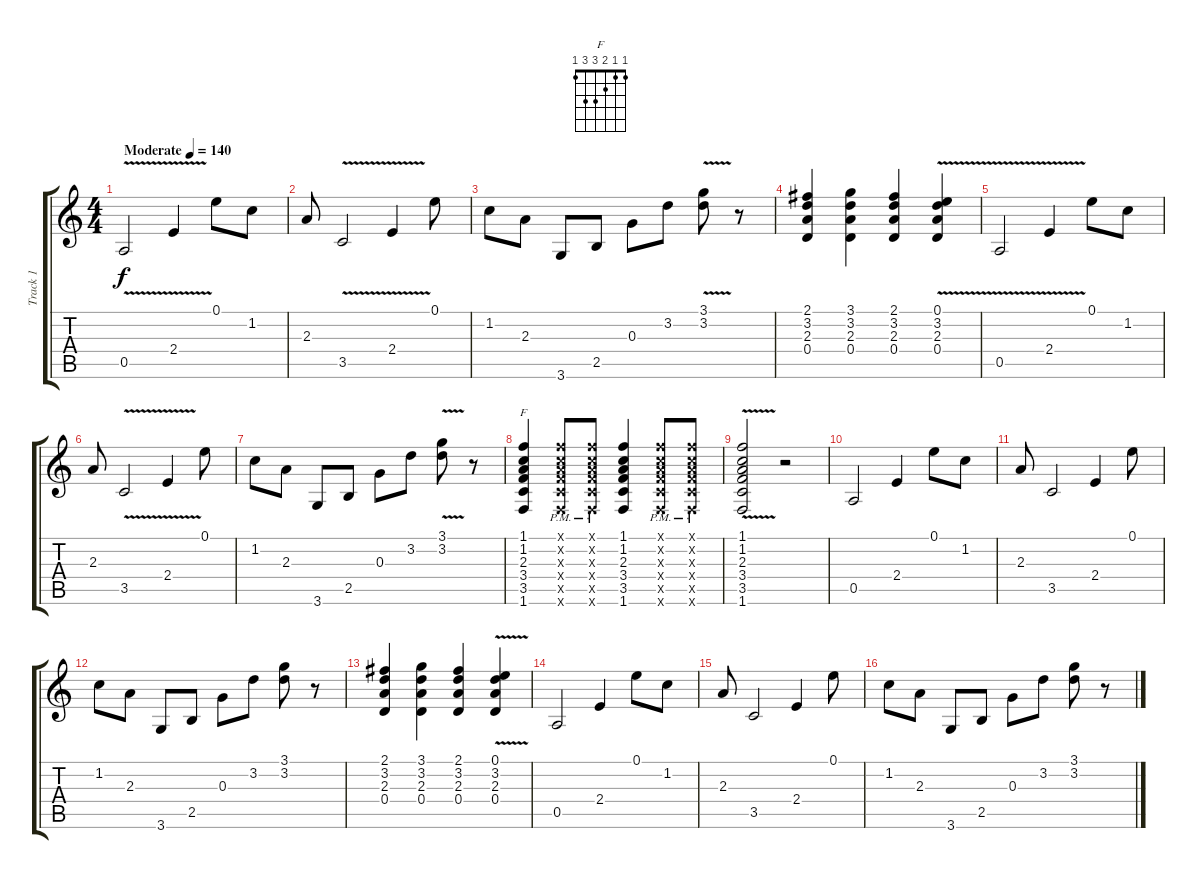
\track ("Track 1" "Track 1") {instrument acousticguitarsteel}
\staff {score tabs}
\tuning (E4 B3 G3 D3 A2 E2) {hide}
\chord ("F" 1 1 2 3 3 1)
\ts (4 4)
\tempo (140 "Moderate")
\clef g2
\ks c
0.5{v}.2{dy f instrument acousticguitarsteel} 2.4{v}.4 0.1.8 1.2.8 |
2.3.8 3.5{v}.2 2.4{v}.4 0.1.8 |
1.2.8 2.3.8 3.6.8 2.5.8 0.3.8 3.2.8 (3.1{v} 3.2{v}).8 r.8 |
(2.1 3.2 2.3 0.4).4 (3.1 3.2 2.3 0.4).4 (2.1 3.2 2.3 0.4).4 (0.1 3.2{v} 2.3 0.4).4 |
0.5{v}.2 2.4{v}.4 0.1.8 1.2.8 |
2.3.8 3.5{v}.2 2.4{v}.4 0.1.8 |
1.2.8 2.3.8 3.6.8 2.5.8 0.3.8 3.2.8 (3.1 3.2{v}).8 r.8 |
(1.1 1.2 2.3 3.4 3.5 1.6).4{ch "F"} (1.1{pm x} 1.2{x} 2.3{x} 3.4{x} 3.5{x} 1.6{x}).8 (1.1{pm x} 1.2{x} 2.3{x} 3.4{x} 3.5{x} 1.6{x}).8 (1.1 1.2 2.3 3.4 3.5 1.6).4 (1.1{pm x} 1.2{x} 2.3{x} 3.4{x} 3.5{x} 1.6{x}).8 (1.1{pm x} 1.2{x} 2.3{x} 3.4{x} 3.5{x} 1.6{x}).8 |
(1.1 1.2 2.3{v} 3.4{v} 3.5{v} 1.6{v}).2 r.2 |
0.5.2 2.4.4 0.1.8 1.2.8 |
2.3.8 3.5.2 2.4.4 0.1.8 |
1.2.8 2.3.8 3.6.8 2.5.8 0.3.8 3.2.8 (3.1 3.2).8 r.8 |
(2.1 3.2 2.3 0.4).4 (3.1 3.2 2.3 0.4).4 (2.1 3.2 2.3 0.4).4 (0.1 3.2{v} 2.3 0.4).4 |
0.5.2 2.4.4 0.1.8 1.2.8 |
2.3.8 3.5.2 2.4.4 0.1.8 |
1.2.8 2.3.8 3.6.8 2.5.8 0.3.8 3.2.8 (3.1 3.2).8 r.8
